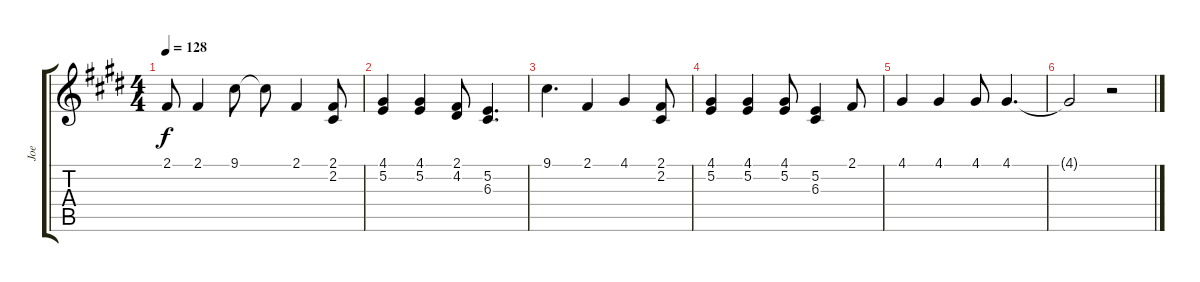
\track ("Joe" "Joe") {instrument lead1square}
\staff {score tabs}
\tuning (E4 B3 G3 D3 A2 E2) {hide}
\ts (4 4)
\tempo 128
\clef g2
\ks c#minor
2.1.8{dy f} 2.1.4 9.1.8 9.1{t}.8 2.1.4 (2.1 2.2).8 |
(4.1 5.2).4 (4.1 5.2).4 (2.1 4.2).8 (5.2 6.3).4{d} |
9.1.4{d} 2.1.4 4.1.4 (2.1 2.2).8 |
(4.1 5.2).4 (4.1 5.2).4 (4.1 5.2).8 (5.2 6.3).4 2.1.8 |
4.1.4 4.1.4 4.1.8 4.1.4{d} |
4.1{t}.2 r.2
